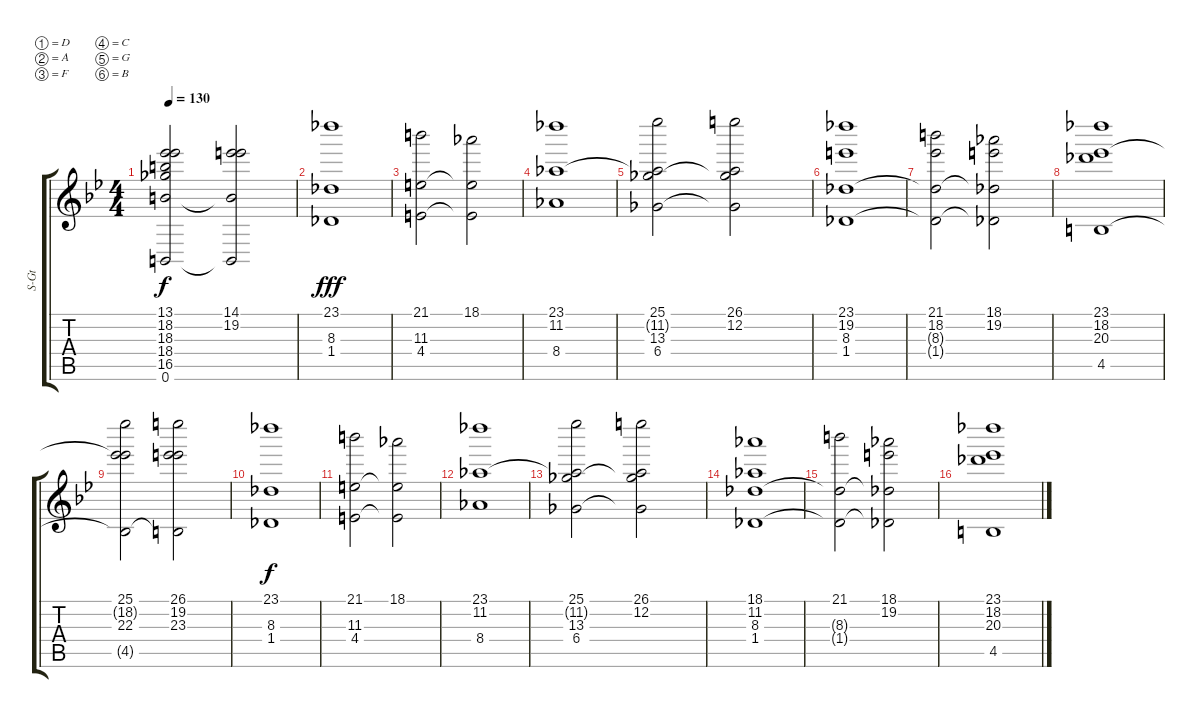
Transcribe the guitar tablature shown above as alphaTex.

\bracketExtendMode groupsimilarinstruments
\otherSystemsTrackNameOrientation horizontal
\track ("Streicher" "S-Gt") {instrument stringensemble1}
\staff {score tabs}
\tuning (D4 A3 F3 C3 G2 B1)
\displaytranspose 12
\ts (4 4)
\tempo 130
\clef g2
\ks bb
(18.2{t acc b} 18.3{t acc forcenatural} 16.5{t acc forcenatural} 18.4{t acc b} 0.6{t acc forcenatural} 13.1{t acc b}).2{dy f beam Up} (14.1{acc forcenatural} 16.5{t acc forcenatural} 19.2{acc forcenatural} 0.6{t acc forcenatural}).2{beam Up} |
(23.1{acc b} 1.4{acc b} 8.3{acc b}).1{dy fff beam Down} |
(21.1{acc forcenatural} 4.4{acc forcenatural} 11.3{acc forcenatural}).2{beam Down} (18.1{acc b} 4.4{t acc forcenatural} 11.3{t acc forcenatural}).2{beam Down} |
(23.1{acc b} 8.4{acc b} 11.2{acc b}).1{beam Down} |
(25.1{acc b} 6.4{acc b} 13.3{acc b} 11.2{t acc b}).2{beam Down} (26.1{acc forcenatural} 6.4{t acc b} 13.3{t acc b} 12.2{acc forcenatural}).2{beam Down} |
(23.1{acc b} 1.4{acc b} 8.3{acc b} 19.2{acc forcenatural}).1{beam Down} |
(21.1{acc forcenatural} 1.4{t acc b} 8.3{t acc b} 18.2{acc b}).2{beam Down} (19.2{acc forcenatural} 18.1{acc b} 8.3{t acc b} 1.4{t acc b}).2{beam Down} |
(23.1{acc b} 4.5{acc forcenatural} 20.3{acc b} 18.2{acc b}).1{beam Down} |
(25.1{acc b} 4.5{t acc forcenatural} 22.3{acc b} 18.2{t acc b}).2{beam Down} (26.1{acc forcenatural} 4.5{t acc forcenatural} 23.3{acc forcenatural} 19.2{acc forcenatural}).2{beam Down} |
(23.1{acc b} 1.4{acc b} 8.3{acc b}).1{dy f beam Down} |
(21.1{acc forcenatural} 4.4{acc forcenatural} 11.3{acc forcenatural}).2{beam Down} (18.1{acc b} 4.4{t acc forcenatural} 11.3{t acc forcenatural}).2{beam Down} |
(23.1{acc b} 8.4{acc b} 11.2{acc b}).1{beam Down} |
(25.1{acc b} 6.4{acc b} 13.3{acc b} 11.2{t acc b}).2{beam Down} (26.1{acc forcenatural} 6.4{t acc b} 13.3{t acc b} 12.2{acc forcenatural}).2{beam Down} |
(1.4{acc b} 8.3{acc b} 11.2{acc b} 18.1{acc b}).1{beam Down} |
(21.1{acc forcenatural} 1.4{t acc b} 8.3{t acc b}).2{beam Down} (19.2{acc forcenatural} 18.1{acc b} 8.3{t acc b} 1.4{t acc b}).2{beam Down} |
(23.1{acc b} 4.5{acc forcenatural} 20.3{acc b} 18.2{acc b}).1{beam Down}
